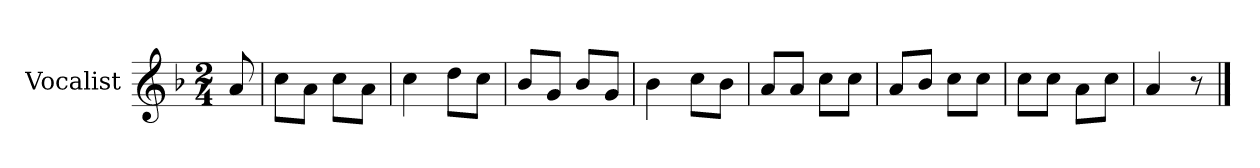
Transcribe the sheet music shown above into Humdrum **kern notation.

**kern
*part1
*staff1
*I"Vocalist
*k[b-]
*F:
*M2/4
=
8a
=1
8ccL
8aJ
8ccL
8aJ
=2
4cc
8ddL
8ccJ
=3
8b-L
8gJ
8b-L
8gJ
=4
4b-
8ccL
8b-J
=5
8aL
8aJ
8ccL
8ccJ
=6
8aL
8b-J
8ccL
8ccJ
=7
8ccL
8ccJ
8aL
8ccJ
=8
4a
8r
==
*-
